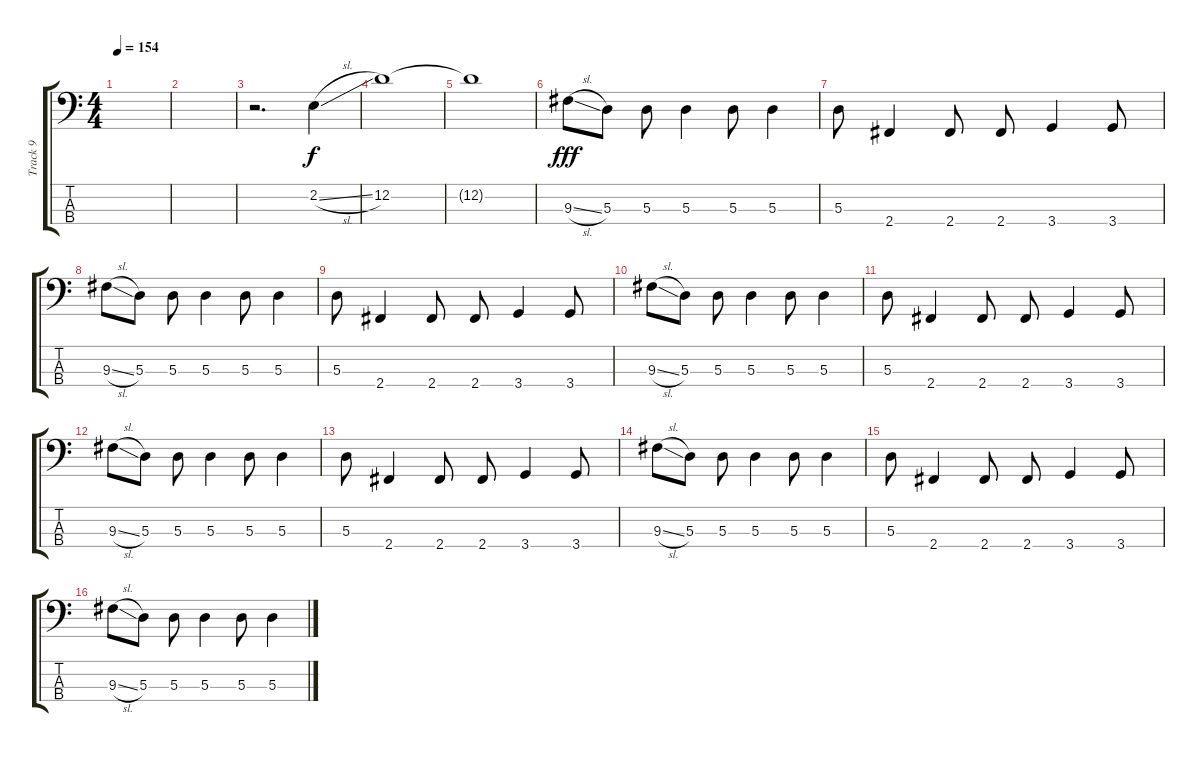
\track ("Track 9" "Track 9") {instrument electricbassfinger}
\staff {score tabs}
\tuning (G2 D2 A1 E1) {hide}
\ts (4 4)
\tempo 154
\clef f4
\ks c
|
|
r.2{d} 2.2{sl}.4 |
12.2.1 |
12.2{t}.1{dy f} |
9.3{sl}.8{dy fff} 5.3.8 5.3.8 5.3.4 5.3.8 5.3.4 |
5.3.8 2.4.4 2.4.8 2.4.8 3.4.4 3.4.8 |
9.3{sl}.8 5.3.8 5.3.8 5.3.4 5.3.8 5.3.4 |
5.3.8 2.4.4 2.4.8 2.4.8 3.4.4 3.4.8 |
9.3{sl}.8 5.3.8 5.3.8 5.3.4 5.3.8 5.3.4 |
5.3.8 2.4.4 2.4.8 2.4.8 3.4.4 3.4.8 |
9.3{sl}.8 5.3.8 5.3.8 5.3.4 5.3.8 5.3.4 |
5.3.8 2.4.4 2.4.8 2.4.8 3.4.4 3.4.8 |
9.3{sl}.8 5.3.8 5.3.8 5.3.4 5.3.8 5.3.4 |
5.3.8 2.4.4 2.4.8 2.4.8 3.4.4 3.4.8 |
9.3{sl}.8 5.3.8 5.3.8 5.3.4 5.3.8 5.3.4
